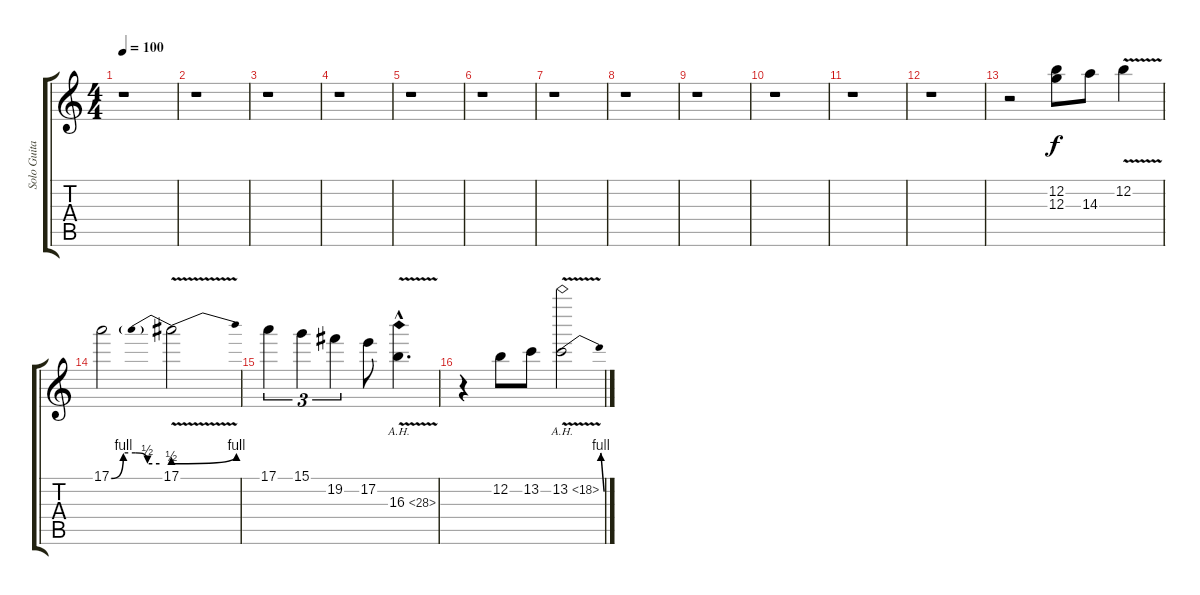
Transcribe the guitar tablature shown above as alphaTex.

\track ("Solo Guitar" "Solo Guita") {instrument overdrivenguitar}
\staff {score tabs}
\tuning (E4 B3 G3 D3 A2 E2) {hide}
\ts (4 4)
\tempo 100
\clef g2
\ks c
r.1{dy f} |
r.1 |
r.1 |
r.1 |
r.1 |
r.1 |
r.1 |
r.1 |
r.1 |
r.1 |
r.1 |
r.1 |
r.2 (12.2 12.3).8 14.3.8 12.2{v}.4 |
17.1{be (custom 0 0 15 4 30 4 45 2 60 2)}.2 17.1{be (prebendbend 0 2 60 4) v}.2 |
17.1.4{tu (3 2)} 15.1.4{tu (3 2)} 19.2.4{tu (3 2)} 17.2.8 16.3{ah 12 v hac}.4{d} |
r.4 12.2.8 13.2.8 13.2{be (bend 0 0 60 4) ah 5 v}.2
